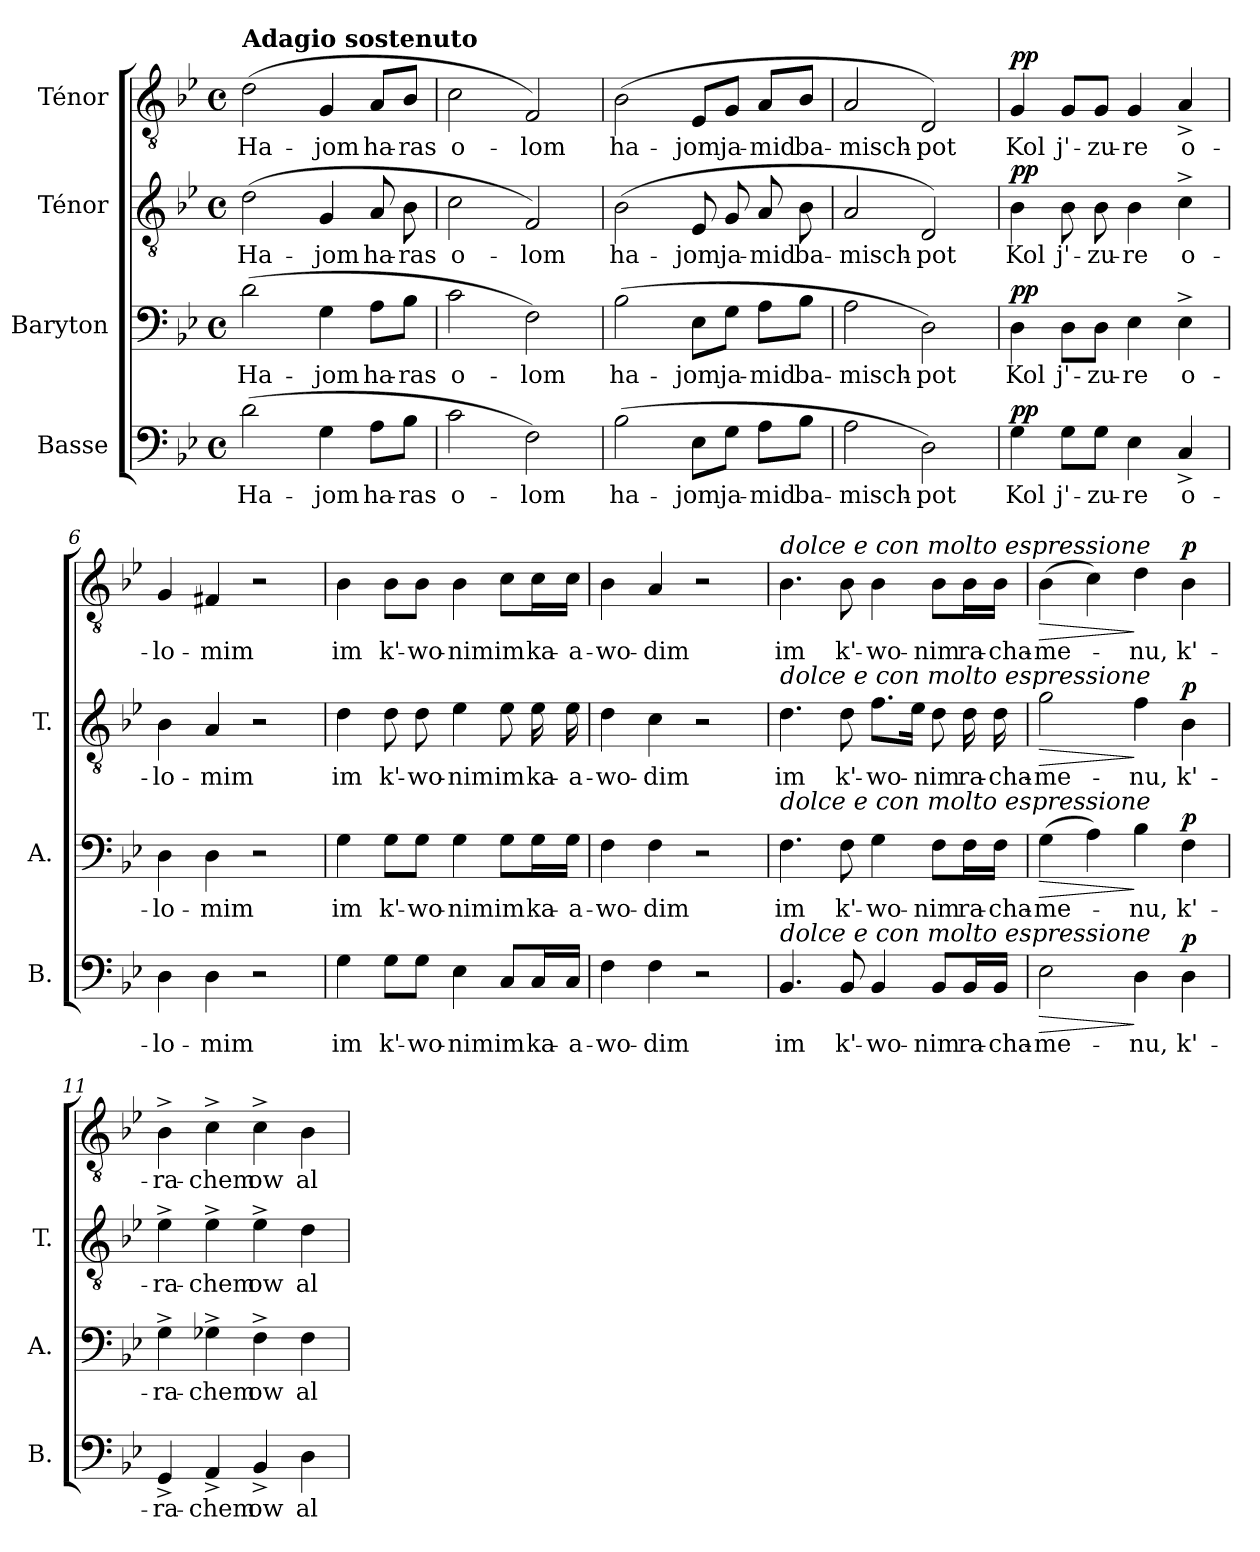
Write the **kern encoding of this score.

**kern	**text	**dynam	**kern	**text	**dynam	**kern	**text	**dynam	**kern	**text	**dynam
*part4	*part4	*part4	*part3	*part3	*part3	*part2	*part2	*part2	*part1	*part1	*part1
*staff4	*staff4	*staff4	*staff3	*staff3	*staff3	*staff2	*staff2	*staff2	*staff1	*staff1	*staff1
*I"Basse	*	*	*I"Baryton	*	*	*I"Ténor	*	*	*I"Ténor	*	*
*I'B.	*	*	*I'A.	*	*	*I'T.	*	*	*	*	*
*clefF4	*	*	*clefF4	*	*	*clefGv2	*	*	*clefGv2	*	*
*	*	*	*	*	*	*ITrd7c12	*	*	*ITrd7c12	*	*
*k[b-e-]	*	*	*k[b-e-]	*	*	*k[b-e-]	*	*	*k[b-e-]	*	*
*B-:	*	*	*B-:	*	*	*B-:	*	*	*B-:	*	*
*M4/4	*	*	*M4/4	*	*	*M4/4	*	*	*M4/4	*	*
*met(c)	*	*	*met(c)	*	*	*met(c)	*	*	*met(c)	*	*
*MM60	*	*	*MM60	*	*	*MM60	*	*	*MM60	*	*
=1	=1	=1	=1	=1	=1	=1	=1	=1	=1	=1	=1
!	!	!	!	!	!	!	!	!	!LO:TX:a:B:t=Adagio sostenuto	!	!
!	!LO:LY:b	!	!	!LO:LY:b	!	!	!LO:LY:b	!	!	!LO:LY:b	!
(>2d\	Ha-	.	(>2d\	Ha-	.	(>2D\	Ha-	.	(>2D\	Ha-	.
!	!LO:LY:b	!	!	!LO:LY:b	!	!	!LO:LY:b	!	!	!LO:LY:b	!
4G\	-jom	.	4G\	-jom	.	4GG/	-jom	.	4GG/	-jom	.
!	!LO:LY:b	!	!	!LO:LY:b	!	!	!LO:LY:b	!	!	!LO:LY:b	!
8A\L	ha-	.	8A\L	ha-	.	8AA/	ha-	.	8AA/L	ha-	.
!	!LO:LY:b	!	!	!LO:LY:b	!	!	!LO:LY:b	!	!	!LO:LY:b	!
8B-\J	-ras	.	8B-\J	-ras	.	8BB-\	-ras	.	8BB-/J	-ras	.
=2	=2	=2	=2	=2	=2	=2	=2	=2	=2	=2	=2
!	!LO:LY:b	!	!	!LO:LY:b	!	!	!LO:LY:b	!	!	!LO:LY:b	!
2c\	o-	.	2c\	o-	.	2C\	o-	.	2C\	o-	.
!	!LO:LY:b	!	!	!LO:LY:b	!	!	!LO:LY:b	!	!	!LO:LY:b	!
2F\)	-lom	.	2F\)	-lom	.	2FF/)	-lom	.	2FF/)	-lom	.
=3	=3	=3	=3	=3	=3	=3	=3	=3	=3	=3	=3
!	!LO:LY:b	!	!	!LO:LY:b	!	!	!LO:LY:b	!	!	!LO:LY:b	!
(>2B-\	ha-	.	(>2B-\	ha-	.	(>2BB-\	ha-	.	(>2BB-\	ha-	.
!	!LO:LY:b	!	!	!LO:LY:b	!	!	!LO:LY:b	!	!	!LO:LY:b	!
8E-\L	-jom	.	8E-\L	-jom	.	8EE-/	-jom	.	8EE-/L	-jom	.
!	!LO:LY:b	!	!	!LO:LY:b	!	!	!LO:LY:b	!	!	!LO:LY:b	!
8G\J	ja-	.	8G\J	ja-	.	8GG/	ja-	.	8GG/J	ja-	.
!	!LO:LY:b	!	!	!LO:LY:b	!	!	!LO:LY:b	!	!	!LO:LY:b	!
8A\L	-mid	.	8A\L	-mid	.	8AA/	-mid	.	8AA/L	-mid	.
!	!LO:LY:b	!	!	!LO:LY:b	!	!	!LO:LY:b	!	!	!LO:LY:b	!
8B-\J	ba-	.	8B-\J	ba-	.	8BB-\	ba-	.	8BB-/J	ba-	.
=4	=4	=4	=4	=4	=4	=4	=4	=4	=4	=4	=4
!	!LO:LY:b	!	!	!LO:LY:b	!	!	!LO:LY:b	!	!	!LO:LY:b	!
2A\	-misch-	.	2A\	-misch-	.	2AA/	-misch-	.	2AA/	-misch-	.
!	!LO:LY:b	!	!	!LO:LY:b	!	!	!LO:LY:b	!	!	!LO:LY:b	!
2D\)	-pot	.	2D\)	-pot	.	2DD/)	-pot	.	2DD/)	-pot	.
=5	=5	=5	=5	=5	=5	=5	=5	=5	=5	=5	=5
!	!LO:LY:b	!LO:DY:a	!	!LO:LY:b	!LO:DY:a	!	!LO:LY:b	!LO:DY:a	!	!LO:LY:b	!LO:DY:a
4G\	Kol	pp	4D\	Kol	pp	4BB-\	Kol	pp	4GG/	Kol	pp
!	!LO:LY:b	!	!	!LO:LY:b	!	!	!LO:LY:b	!	!	!LO:LY:b	!
8G\L	j'-	.	8D\L	j'-	.	8BB-\	j'-	.	8GG/L	j'-	.
!	!LO:LY:b	!	!	!LO:LY:b	!	!	!LO:LY:b	!	!	!LO:LY:b	!
8G\J	-zu-	.	8D\J	-zu-	.	8BB-\	-zu-	.	8GG/J	-zu-	.
!	!LO:LY:b	!	!	!LO:LY:b	!	!	!LO:LY:b	!	!	!LO:LY:b	!
4E-\	-re	.	4E-\	-re	.	4BB-\	-re	.	4GG/	-re	.
!	!LO:LY:b	!	!	!LO:LY:b	!	!	!LO:LY:b	!	!	!LO:LY:b	!
4C^</	o-	.	4E-^>\	o-	.	4C^>\	o-	.	4AA^</	o-	.
=6	=6	=6	=6	=6	=6	=6	=6	=6	=6	=6	=6
!	!LO:LY:b	!	!	!LO:LY:b	!	!	!LO:LY:b	!	!	!LO:LY:b	!
4D\	-lo-	.	4D\	-lo-	.	4BB-\	-lo-	.	4GG/	-lo-	.
!	!LO:LY:b	!	!	!LO:LY:b	!	!	!LO:LY:b	!	!	!LO:LY:b	!
4D\	-mim	.	4D\	-mim	.	4AA/	-mim	.	4FF#X/	-mim	.
2r	.	.	2r	.	.	2r	.	.	2r	.	.
=7	=7	=7	=7	=7	=7	=7	=7	=7	=7	=7	=7
!	!LO:LY:b	!	!	!LO:LY:b	!	!	!LO:LY:b	!	!	!LO:LY:b	!
4G\	im	.	4G\	im	.	4D\	im	.	4BB-\	im	.
!	!LO:LY:b	!	!	!LO:LY:b	!	!	!LO:LY:b	!	!	!LO:LY:b	!
8G\L	k'-	.	8G\L	k'-	.	8D\	k'-	.	8BB-\L	k'-	.
!	!LO:LY:b	!	!	!LO:LY:b	!	!	!LO:LY:b	!	!	!LO:LY:b	!
8G\J	-wo-	.	8G\J	-wo-	.	8D\	-wo-	.	8BB-\J	-wo-	.
!	!LO:LY:b	!	!	!LO:LY:b	!	!	!LO:LY:b	!	!	!LO:LY:b	!
4E-\	-nim	.	4G\	-nim	.	4E-\	-nim	.	4BB-\	-nim	.
!	!LO:LY:b	!	!	!LO:LY:b	!	!	!LO:LY:b	!	!	!LO:LY:b	!
8C/L	im	.	8G\L	im	.	8E-\	im	.	8C\L	im	.
!	!LO:LY:b	!	!	!LO:LY:b	!	!	!LO:LY:b	!	!	!LO:LY:b	!
16C/L	ka-	.	16G\L	ka-	.	16E-\	ka-	.	16C\L	ka-	.
!	!LO:LY:b	!	!	!LO:LY:b	!	!	!LO:LY:b	!	!	!LO:LY:b	!
16C/JJ	-a-	.	16G\JJ	-a-	.	16E-\	-a-	.	16C\JJ	-a-	.
!!LO:LB:g=z
=8	=8	=8	=8	=8	=8	=8	=8	=8	=8	=8	=8
!	!LO:LY:b	!	!	!LO:LY:b	!	!	!LO:LY:b	!	!	!LO:LY:b	!
4F\	-wo-	.	4F\	-wo-	.	4D\	-wo-	.	4BB-\	-wo-	.
!	!LO:LY:b	!	!	!LO:LY:b	!	!	!LO:LY:b	!	!	!LO:LY:b	!
4F\	-dim	.	4F\	-dim	.	4C\	-dim	.	4AA/	-dim	.
2r	.	.	2r	.	.	2r	.	.	2r	.	.
=9	=9	=9	=9	=9	=9	=9	=9	=9	=9	=9	=9
!	!	!	!	!	!	!	!	!	!LO:TX:a:i:t=dolce e con molto espressione	!	!
!	!	!	!	!	!	!LO:TX:a:i:t=dolce e con molto espressione	!	!	!	!	!
!	!	!	!LO:TX:a:i:t=dolce e con molto espressione	!	!	!	!	!	!	!	!
!LO:TX:a:i:t=dolce e con molto espressione	!	!	!	!	!	!	!	!	!	!	!
!	!LO:LY:b	!	!	!LO:LY:b	!	!	!LO:LY:b	!	!	!LO:LY:b	!
4.BB-/	im	.	4.F\	im	.	4.D\	im	.	4.BB-\	im	.
!	!LO:LY:b	!	!	!LO:LY:b	!	!	!LO:LY:b	!	!	!LO:LY:b	!
8BB-/	k'-	.	8F\	k'-	.	8D\	k'-	.	8BB-\	k'-	.
!	!LO:LY:b	!	!	!LO:LY:b	!	!	!LO:LY:b	!	!	!LO:LY:b	!
4BB-/	-wo-	.	4G\	-wo-	.	8.F\L	-wo-	.	4BB-\	-wo-	.
.	.	.	.	.	.	16E-\Jk	.	.	.	.	.
!	!LO:LY:b	!	!	!LO:LY:b	!	!	!LO:LY:b	!	!	!LO:LY:b	!
8BB-/L	-nim	.	8F\L	-nim	.	8D\	-nim	.	8BB-\L	-nim	.
!	!LO:LY:b	!	!	!LO:LY:b	!	!	!LO:LY:b	!	!	!LO:LY:b	!
16BB-/L	ra-	.	16F\L	ra-	.	16D\	ra-	.	16BB-\L	ra-	.
!	!LO:LY:b	!	!	!LO:LY:b	!	!	!LO:LY:b	!	!	!LO:LY:b	!
16BB-/JJ	-cha-	.	16F\JJ	-cha-	.	16D\	-cha-	.	16BB-\JJ	-cha-	.
=10	=10	=10	=10	=10	=10	=10	=10	=10	=10	=10	=10
!	!LO:LY:b	!LO:HP:b	!	!LO:LY:b	!LO:HP:b	!	!LO:LY:b	!LO:HP:b	!	!LO:LY:b	!LO:HP:b
2E-\	-me-	>	(>4G\	-me-	>	2G\	-me-	>	(>4BB-\	-me-	>
.	.	.	4A\)	.	.	.	.	.	4C\)	.	.
!	!LO:LY:b	!	!	!LO:LY:b	!	!	!LO:LY:b	!	!	!LO:LY:b	!
4D\	-nu,	]	4B-\	-nu,	]	4F\	-nu,	]	4D\	-nu,	]
!	!LO:LY:b	!LO:DY:a	!	!LO:LY:b	!LO:DY:a	!	!LO:LY:b	!LO:DY:a	!	!LO:LY:b	!LO:DY:a
4D\	k'-	p	4F\	k'-	p	4BB-\	k'-	p	4BB-\	k'-	p
=11	=11	=11	=11	=11	=11	=11	=11	=11	=11	=11	=11
!	!LO:LY:b	!	!	!LO:LY:b	!	!	!LO:LY:b	!	!	!LO:LY:b	!
4GG^</	-ra-	.	4G^>\	-ra-	.	4E-^>\	-ra-	.	4BB-^>\	-ra-	.
!	!LO:LY:b	!	!	!LO:LY:b	!	!	!LO:LY:b	!	!	!LO:LY:b	!
4AA^</	-chem	.	4G-X^>\	-chem	.	4E-^>\	-chem	.	4C^>\	-chem	.
!	!LO:LY:b	!	!	!LO:LY:b	!	!	!LO:LY:b	!	!	!LO:LY:b	!
4BB-^</	ow	.	4F^>\	ow	.	4E-^>\	ow	.	4C^>\	ow	.
!	!LO:LY:b	!	!	!LO:LY:b	!	!	!LO:LY:b	!	!	!LO:LY:b	!
4D\	al	.	4F\	al	.	4D\	al	.	4BB-\	al	.
=	=	=	=	=	=	=	=	=	=	=	=
*-	*-	*-	*-	*-	*-	*-	*-	*-	*-	*-	*-
